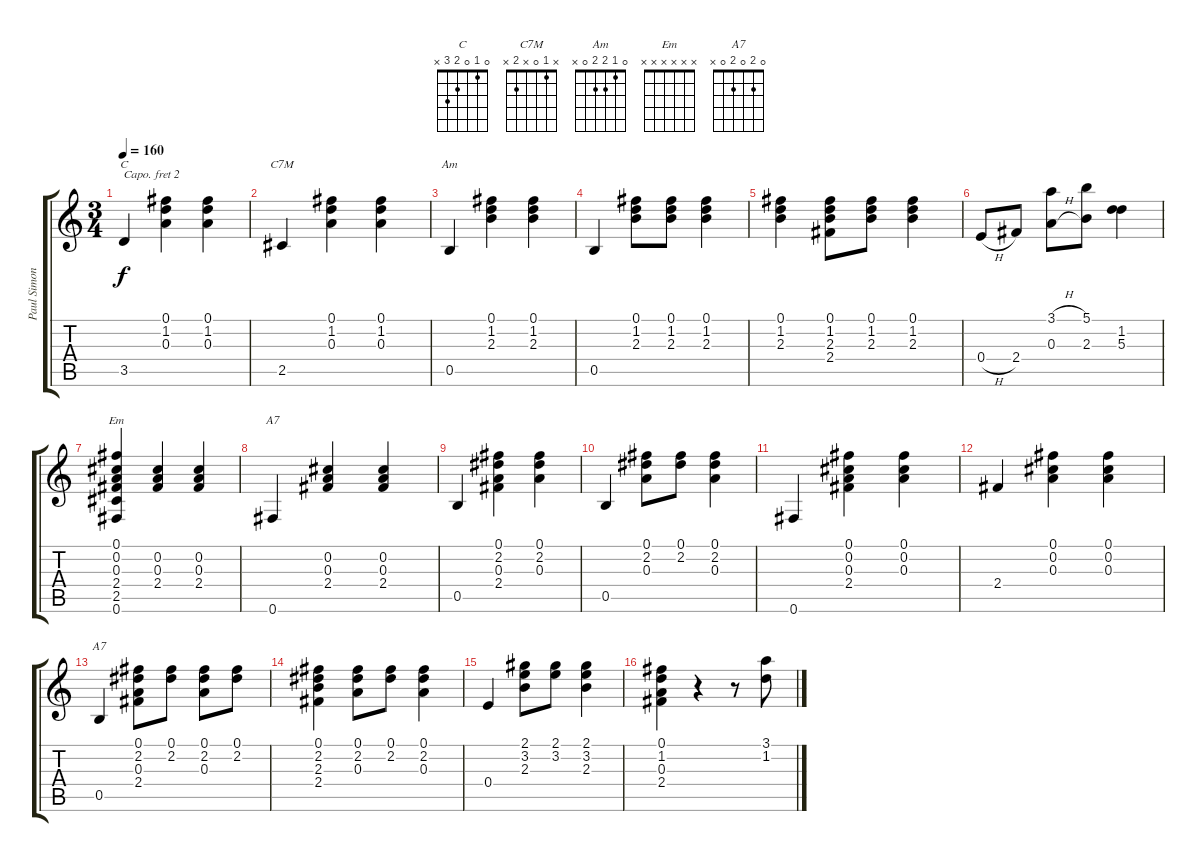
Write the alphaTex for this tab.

\track ("Paul Simon" "Paul Simon") {instrument acousticguitarsteel}
\staff {score tabs}
\capo 2
\tuning (E4 B3 G3 D3 A2 E2) {hide}
\chord ("C" 0 1 0 2 3 x)
\chord ("C7M" x 1 0 x 2 x)
\chord ("Am" 0 1 2 2 0 x)
\chord ("Em" x x x x x x) {firstfret 0}
\chord ("A7" x x x x x x) {firstfret 0}
\chord ("A7" 0 2 0 2 0 x)
\ts (3 4)
\tempo 160
\clef g2
\ks c
3.5.4{ch "C" dy f} (0.1 1.2 0.3).4 (0.1 1.2 0.3).4 |
2.5.4{ch "C7M"} (0.1 1.2 0.3).4 (0.1 1.2 0.3).4 |
0.5.4{ch "Am"} (0.1 1.2 2.3).4 (0.1 1.2 2.3).4 |
0.5.4 (0.1 1.2 2.3).8 (0.1 1.2 2.3).8 (0.1 1.2 2.3).4 |
(0.1 1.2 2.3).4 (0.1 1.2 2.3 2.4).8 (0.1 1.2 2.3).8 (0.1 1.2 2.3).4 |
0.4{h}.8 2.4.8 (3.1{h} 0.3{h}).8 (5.1 2.3).8 (1.2 5.3).4 |
(0.1 0.2 0.3 2.4 2.5 0.6).4{ch "Em"} (0.2 0.3 2.4).4 (0.2 0.3 2.4).4 |
0.6.4{ch "A7"} (0.2 0.3 2.4).4 (0.2 0.3 2.4).4 |
0.5.4 (0.1 2.2 0.3 2.4).4 (0.1 2.2 0.3).4 |
0.5.4 (0.1 2.2 0.3).8 (0.1 2.2).8 (0.1 2.2 0.3).4 |
0.6.4 (0.1 0.2 0.3 2.4).4 (0.1 0.2 0.3).4 |
2.4.4 (0.1 0.2 0.3).4 (0.1 0.2 0.3).4 |
0.5.4{ch "A7"} (0.1 2.2 0.3 2.4).8 (0.1 2.2).8 (0.1 2.2 0.3).8 (0.1 2.2).8 |
(0.1 2.2 2.3 2.4).4 (0.1 2.2 0.3).8 (0.1 2.2).8 (0.1 2.2 0.3).4 |
0.4.4 (2.1 3.2 2.3).8 (2.1 3.2).8 (2.1 3.2 2.3).4 |
(0.1 1.2 0.3 2.4).4 r.4 r.8 (3.1 1.2).8
